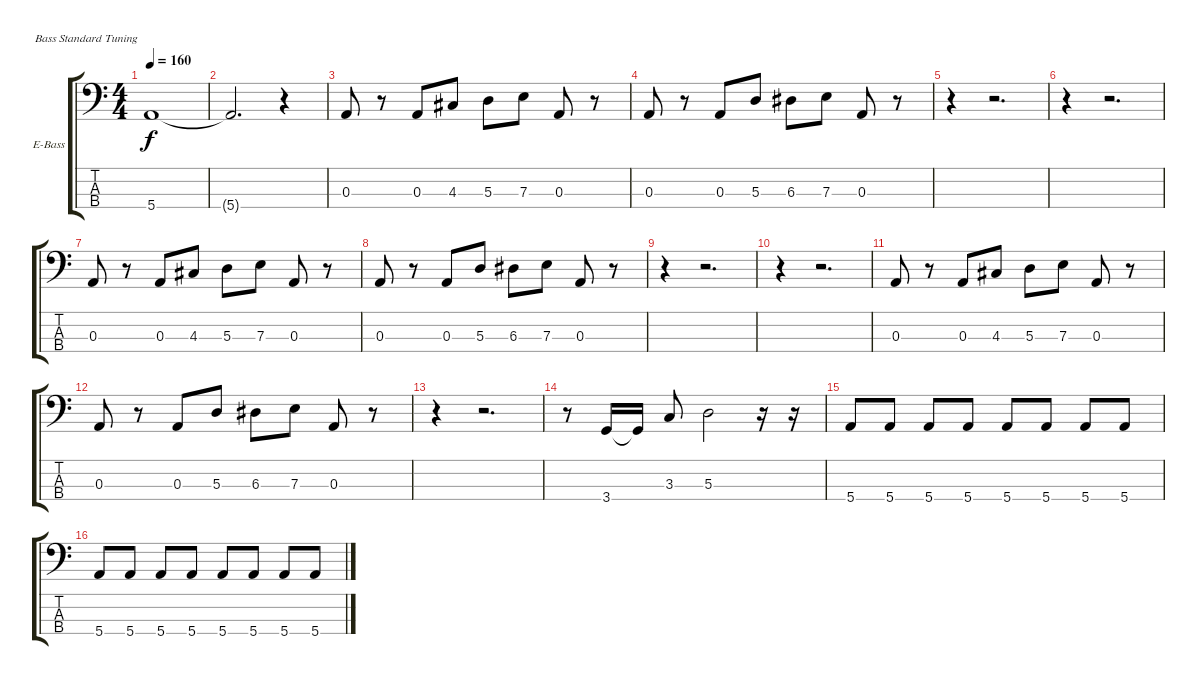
\bracketExtendMode groupsimilarinstruments
\firstSystemTrackNameOrientation horizontal
\otherSystemsTrackNameOrientation horizontal
\track ("Bass" "E-Bass") {instrument electricbassfinger}
\staff {score tabs}
\tuning (G2 D2 A1 E1)
\ts (4 4)
\tempo 160
\clef f4
\ks c
5.4.1{dy f} |
5.4{t}.2{d} r.4 |
0.3.8 r.8 0.3.8 4.3.8 5.3.8 7.3.8 0.3.8 r.8 |
0.3.8 r.8 0.3.8 5.3.8 6.3.8 7.3.8 0.3.8 r.8 |
r.4 r.2{d} |
r.4 r.2{d} |
0.3.8 r.8 0.3.8 4.3.8 5.3.8 7.3.8 0.3.8 r.8 |
0.3.8 r.8 0.3.8 5.3.8 6.3.8 7.3.8 0.3.8 r.8 |
r.4 r.2{d} |
r.4 r.2{d} |
0.3.8 r.8 0.3.8 4.3.8 5.3.8 7.3.8 0.3.8 r.8 |
0.3.8 r.8 0.3.8 5.3.8 6.3.8 7.3.8 0.3.8 r.8 |
r.4 r.2{d} |
r.8 3.4.16 3.4{t}.16 3.3.8 5.3.2 r.16 r.16 |
5.4.8 5.4.8 5.4.8 5.4.8 5.4.8 5.4.8 5.4.8 5.4.8 |
5.4.8 5.4.8 5.4.8 5.4.8 5.4.8 5.4.8 5.4.8 5.4.8
